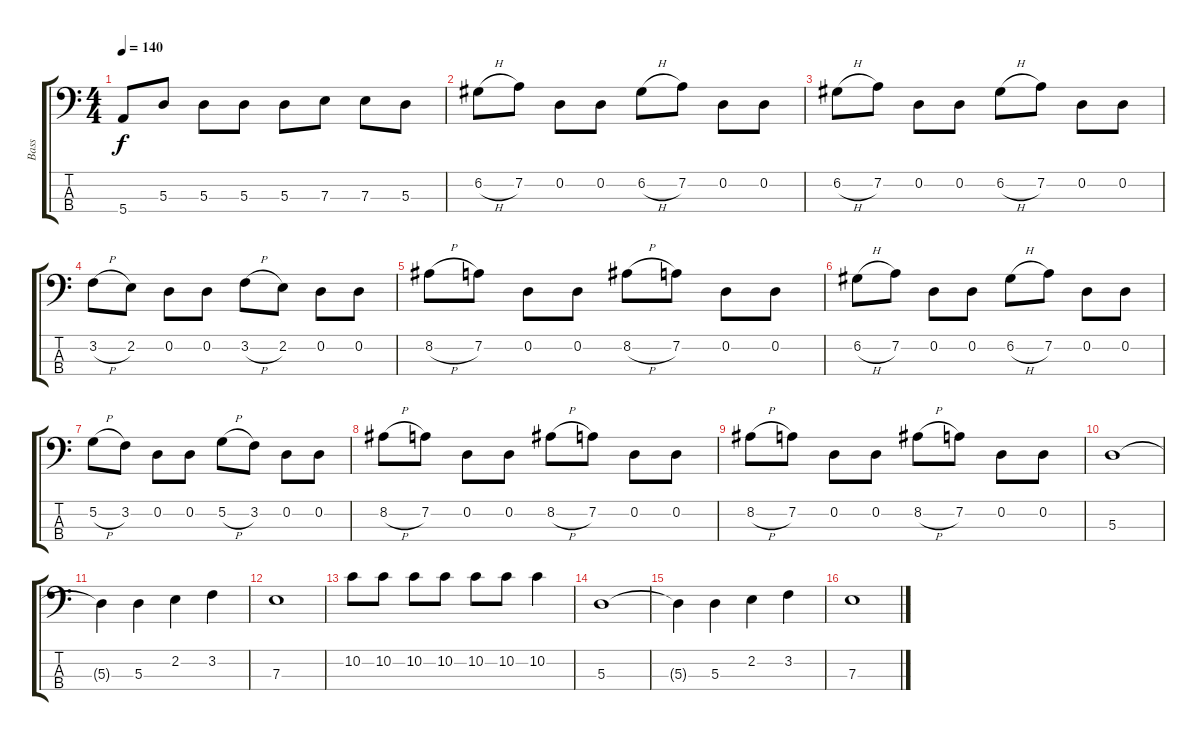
\track ("Bass" "Bass") {instrument electricbassfinger}
\staff {score tabs}
\tuning (G2 D2 A1 E1) {hide}
\ts (4 4)
\tempo 140
\clef f4
\ks c
5.4.8{dy f} 5.3.8 5.3.8 5.3.8 5.3.8 7.3.8 7.3.8 5.3.8 |
6.2{h}.8 7.2.8 0.2.8 0.2.8 6.2{h}.8 7.2.8 0.2.8 0.2.8 |
6.2{h}.8 7.2.8 0.2.8 0.2.8 6.2{h}.8 7.2.8 0.2.8 0.2.8 |
3.2{h}.8 2.2.8 0.2.8 0.2.8 3.2{h}.8 2.2.8 0.2.8 0.2.8 |
8.2{h}.8 7.2.8 0.2.8 0.2.8 8.2{h}.8 7.2.8 0.2.8 0.2.8 |
6.2{h}.8 7.2.8 0.2.8 0.2.8 6.2{h}.8 7.2.8 0.2.8 0.2.8 |
5.2{h}.8 3.2.8 0.2.8 0.2.8 5.2{h}.8 3.2.8 0.2.8 0.2.8 |
8.2{h}.8 7.2.8 0.2.8 0.2.8 8.2{h}.8 7.2.8 0.2.8 0.2.8 |
8.2{h}.8 7.2.8 0.2.8 0.2.8 8.2{h}.8 7.2.8 0.2.8 0.2.8 |
5.3.1 |
5.3{t}.4 5.3.4 2.2.4 3.2.4 |
7.3.1 |
10.2.8 10.2.8 10.2.8 10.2.8 10.2.8 10.2.8 10.2.4 |
5.3.1 |
5.3{t}.4 5.3.4 2.2.4 3.2.4 |
7.3.1
